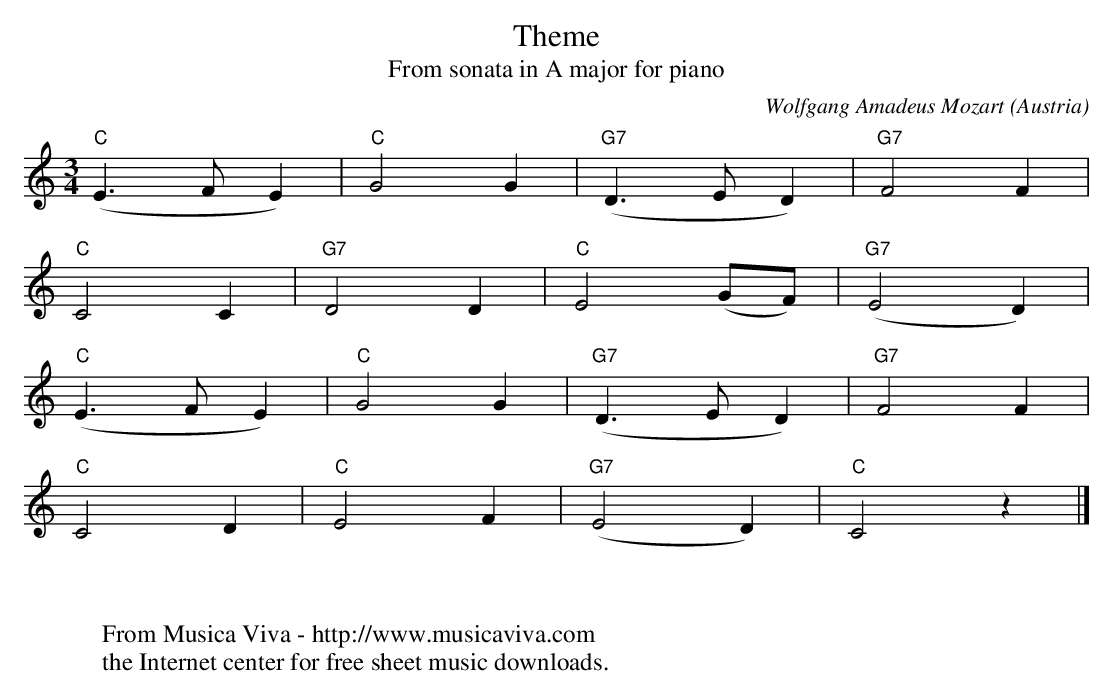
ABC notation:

X:1
T:Theme
T:From sonata in A major for piano
C:Wolfgang Amadeus Mozart
O:Austria
M:3/4
L:1/4
K:C
"C"(E>FE)|"C"G2G|"G7"(D>ED)|"G7"F2F|
"C"C2C|"G7"D2D|"C"E2(G/F/)|"G7"(E2D)|
"C"(E>FE)|"C"G2G|"G7"(D>ED)|"G7"F2F|
"C"C2D|"C"E2F|"G7"(E2D)|"C"C2 z|]
W:
W:
W:  From Musica Viva - http://www.musicaviva.com
W:  the Internet center for free sheet music downloads.
